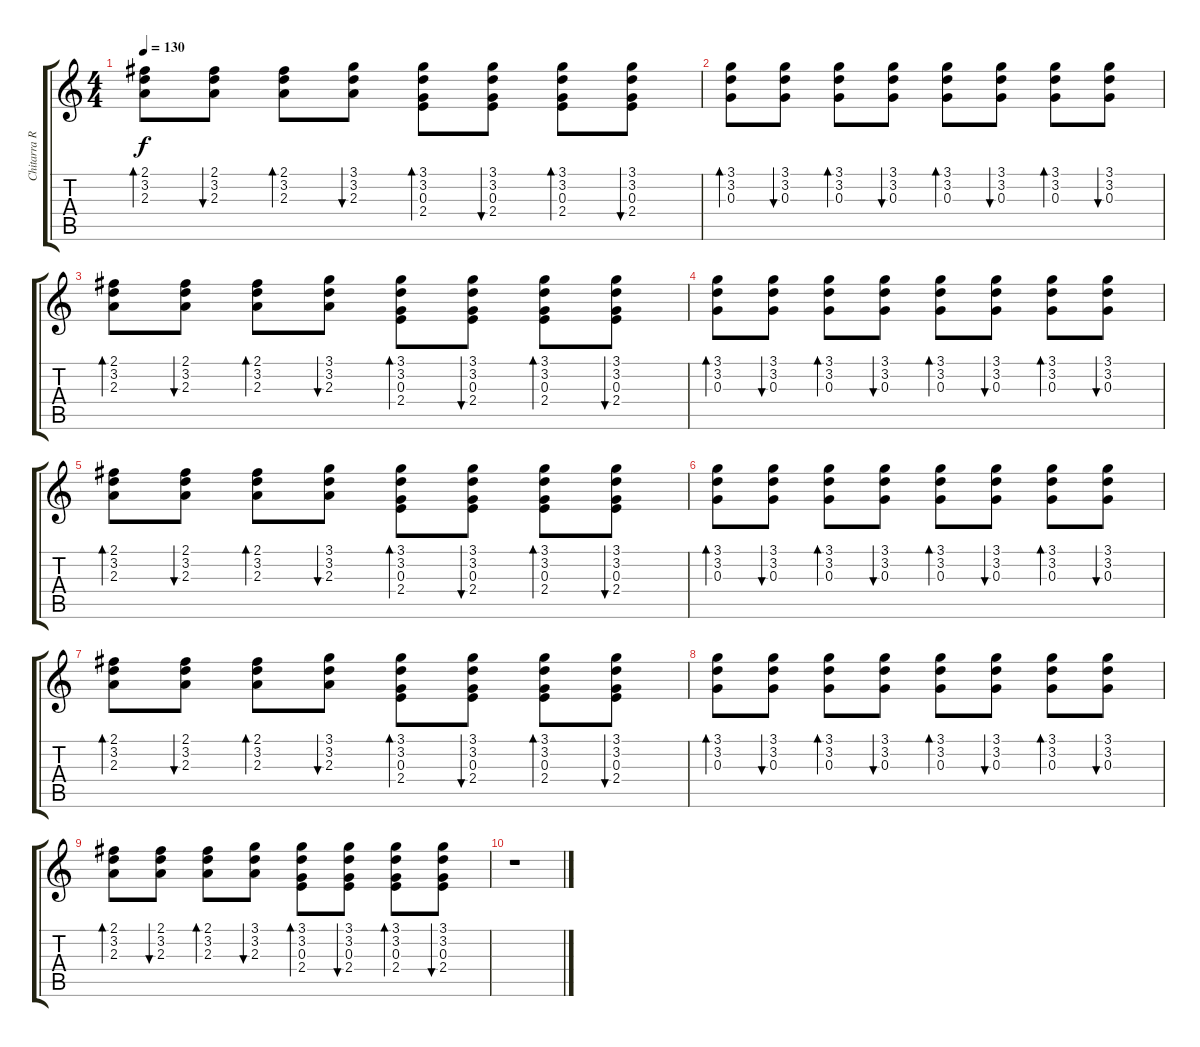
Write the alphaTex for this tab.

\track ("Chitarra Ritmica" "Chitarra R") {instrument acousticguitarnylon}
\staff {score tabs}
\tuning (E4 B3 G3 D3 A2 E2) {hide}
\ts (4 4)
\tempo 130
\clef g2
\ks c
(2.1 3.2 2.3).8{bd 120 dy f} (2.1 3.2 2.3).8{bu 120} (2.1 3.2 2.3).8{bd 120} (3.1 3.2 2.3).8{bu 120} (3.1 3.2 0.3 2.4).8{bd 120} (3.1 3.2 0.3 2.4).8{bu 120} (3.1 3.2 0.3 2.4).8{bd 120} (3.1 3.2 0.3 2.4).8{bu 120} |
(3.1 3.2 0.3).8{bd 120} (3.1 3.2 0.3).8{bu 120} (3.1 3.2 0.3).8{bd 120} (3.1 3.2 0.3).8{bu 120} (3.1 3.2 0.3).8{bd 120} (3.1 3.2 0.3).8{bu 120} (3.1 3.2 0.3).8{bd 120} (3.1 3.2 0.3).8{bu 120} |
(2.1 3.2 2.3).8{bd 120} (2.1 3.2 2.3).8{bu 120} (2.1 3.2 2.3).8{bd 120} (3.1 3.2 2.3).8{bu 120} (3.1 3.2 0.3 2.4).8{bd 120} (3.1 3.2 0.3 2.4).8{bu 120} (3.1 3.2 0.3 2.4).8{bd 120} (3.1 3.2 0.3 2.4).8{bu 120} |
(3.1 3.2 0.3).8{bd 120 volume 0 balance 16} (3.1 3.2 0.3).8{bu 120} (3.1 3.2 0.3).8{bd 120} (3.1 3.2 0.3).8{bu 120} (3.1 3.2 0.3).8{bd 120} (3.1 3.2 0.3).8{bu 120} (3.1 3.2 0.3).8{bd 120} (3.1 3.2 0.3).8{bu 120} |
(2.1 3.2 2.3).8{bd 120} (2.1 3.2 2.3).8{bu 120} (2.1 3.2 2.3).8{bd 120} (3.1 3.2 2.3).8{bu 120} (3.1 3.2 0.3 2.4).8{bd 120} (3.1 3.2 0.3 2.4).8{bu 120} (3.1 3.2 0.3 2.4).8{bd 120} (3.1 3.2 0.3 2.4).8{bu 120} |
(3.1 3.2 0.3).8{bd 120} (3.1 3.2 0.3).8{bu 120} (3.1 3.2 0.3).8{bd 120} (3.1 3.2 0.3).8{bu 120} (3.1 3.2 0.3).8{bd 120} (3.1 3.2 0.3).8{bu 120} (3.1 3.2 0.3).8{bd 120} (3.1 3.2 0.3).8{bu 120} |
(2.1 3.2 2.3).8{bd 120} (2.1 3.2 2.3).8{bu 120} (2.1 3.2 2.3).8{bd 120} (3.1 3.2 2.3).8{bu 120} (3.1 3.2 0.3 2.4).8{bd 120} (3.1 3.2 0.3 2.4).8{bu 120} (3.1 3.2 0.3 2.4).8{bd 120} (3.1 3.2 0.3 2.4).8{bu 120} |
(3.1 3.2 0.3).8{bd 120} (3.1 3.2 0.3).8{bu 120} (3.1 3.2 0.3).8{bd 120} (3.1 3.2 0.3).8{bu 120} (3.1 3.2 0.3).8{bd 120} (3.1 3.2 0.3).8{bu 120} (3.1 3.2 0.3).8{bd 120} (3.1 3.2 0.3).8{bu 120} |
(2.1 3.2 2.3).8{bd 120} (2.1 3.2 2.3).8{bu 120} (2.1 3.2 2.3).8{bd 120} (3.1 3.2 2.3).8{bu 120} (3.1 3.2 0.3 2.4).8{bd 120} (3.1 3.2 0.3 2.4).8{bu 120} (3.1 3.2 0.3 2.4).8{bd 120} (3.1 3.2 0.3 2.4).8{bu 120} |
r.1
